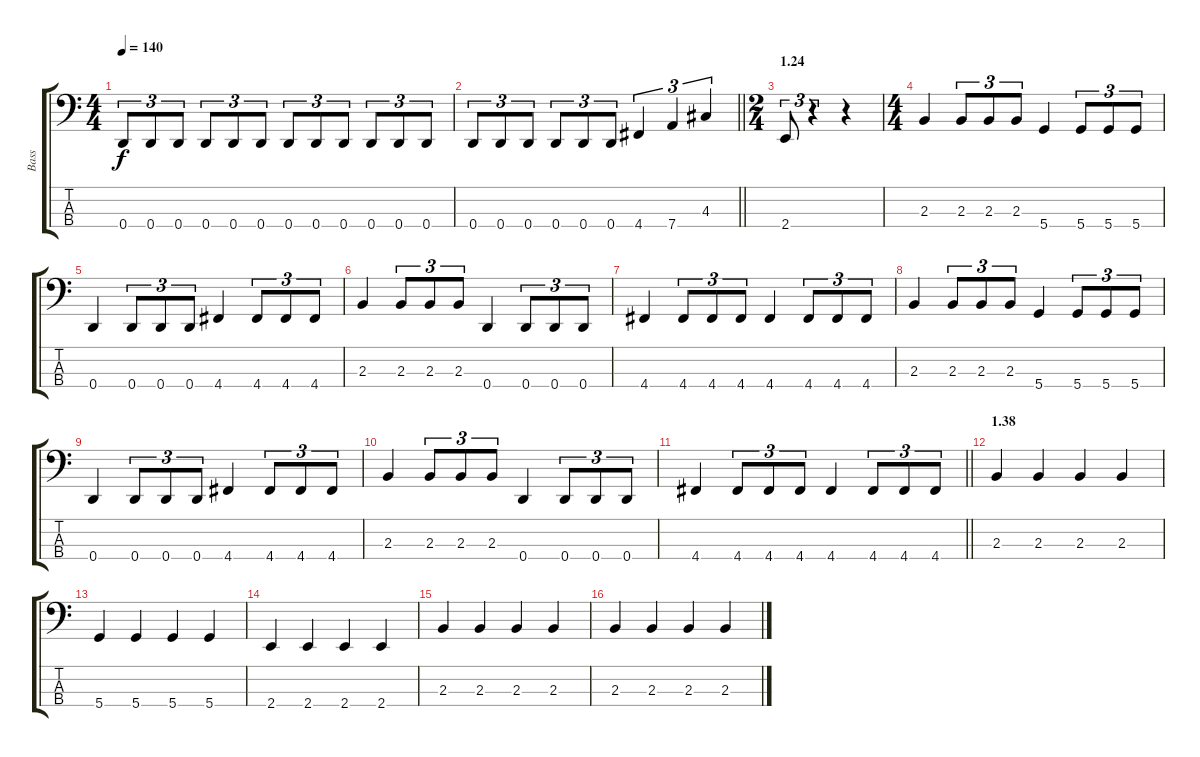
\track ("Bass" "Bass") {instrument electricbassfinger}
\staff {score tabs}
\tuning (G2 D2 A1 D1) {hide}
\ts (4 4)
\tempo 140
\clef f4
\ks c
0.4.8{tu (3 2) dy f} 0.4.8{tu (3 2)} 0.4.8{tu (3 2)} 0.4.8{tu (3 2)} 0.4.8{tu (3 2)} 0.4.8{tu (3 2)} 0.4.8{tu (3 2)} 0.4.8{tu (3 2)} 0.4.8{tu (3 2)} 0.4.8{tu (3 2)} 0.4.8{tu (3 2)} 0.4.8{tu (3 2)} |
\barLineRight lightlight
0.4.8{tu (3 2)} 0.4.8{tu (3 2)} 0.4.8{tu (3 2)} 0.4.8{tu (3 2)} 0.4.8{tu (3 2)} 0.4.8{tu (3 2)} 4.4.4{tu (3 2)} 7.4.4{tu (3 2)} 4.3.4{tu (3 2)} |
\ts (2 4)
\section ("" "1.24")
2.4.8{tu (3 2)} r.4{tu (3 2)} r.4 |
\ts (4 4)
2.3.4 2.3.8{tu (3 2)} 2.3.8{tu (3 2)} 2.3.8{tu (3 2)} 5.4.4 5.4.8{tu (3 2)} 5.4.8{tu (3 2)} 5.4.8{tu (3 2)} |
0.4.4 0.4.8{tu (3 2)} 0.4.8{tu (3 2)} 0.4.8{tu (3 2)} 4.4.4 4.4.8{tu (3 2)} 4.4.8{tu (3 2)} 4.4.8{tu (3 2)} |
2.3.4 2.3.8{tu (3 2)} 2.3.8{tu (3 2)} 2.3.8{tu (3 2)} 0.4.4 0.4.8{tu (3 2)} 0.4.8{tu (3 2)} 0.4.8{tu (3 2)} |
4.4.4 4.4.8{tu (3 2)} 4.4.8{tu (3 2)} 4.4.8{tu (3 2)} 4.4.4 4.4.8{tu (3 2)} 4.4.8{tu (3 2)} 4.4.8{tu (3 2)} |
2.3.4 2.3.8{tu (3 2)} 2.3.8{tu (3 2)} 2.3.8{tu (3 2)} 5.4.4 5.4.8{tu (3 2)} 5.4.8{tu (3 2)} 5.4.8{tu (3 2)} |
0.4.4 0.4.8{tu (3 2)} 0.4.8{tu (3 2)} 0.4.8{tu (3 2)} 4.4.4 4.4.8{tu (3 2)} 4.4.8{tu (3 2)} 4.4.8{tu (3 2)} |
2.3.4 2.3.8{tu (3 2)} 2.3.8{tu (3 2)} 2.3.8{tu (3 2)} 0.4.4 0.4.8{tu (3 2)} 0.4.8{tu (3 2)} 0.4.8{tu (3 2)} |
\barLineRight lightlight
4.4.4 4.4.8{tu (3 2)} 4.4.8{tu (3 2)} 4.4.8{tu (3 2)} 4.4.4 4.4.8{tu (3 2)} 4.4.8{tu (3 2)} 4.4.8{tu (3 2)} |
\section ("" "1.38")
2.3.4 2.3.4 2.3.4 2.3.4 |
5.4.4 5.4.4 5.4.4 5.4.4 |
2.4.4 2.4.4 2.4.4 2.4.4 |
2.3.4 2.3.4 2.3.4 2.3.4 |
2.3.4 2.3.4 2.3.4 2.3.4
